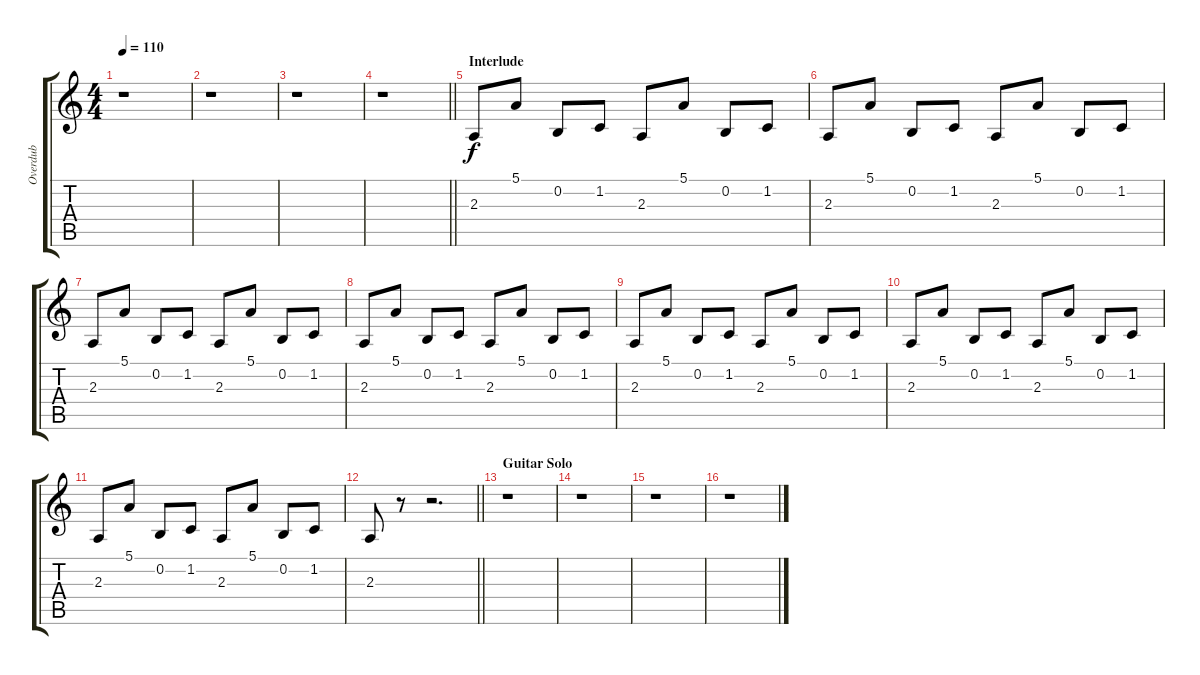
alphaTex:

\track ("Overdub" "Overdub") {instrument vibraphone}
\staff {score tabs}
\tuning (E4 B3 G3 D3 A2 E2) {hide}
\ts (4 4)
\tempo 110
\clef g2
\ks aminor
r.1{dy f} |
r.1 |
r.1 |
\barLineRight lightlight
r.1 |
\section ("" "Interlude")
2.3.8 5.1.8 0.2.8 1.2.8 2.3.8 5.1.8 0.2.8 1.2.8 |
2.3.8 5.1.8 0.2.8 1.2.8 2.3.8 5.1.8 0.2.8 1.2.8 |
2.3.8 5.1.8 0.2.8 1.2.8 2.3.8 5.1.8 0.2.8 1.2.8 |
2.3.8 5.1.8 0.2.8 1.2.8 2.3.8 5.1.8 0.2.8 1.2.8 |
2.3.8 5.1.8 0.2.8 1.2.8 2.3.8 5.1.8 0.2.8 1.2.8 |
2.3.8 5.1.8 0.2.8 1.2.8 2.3.8 5.1.8 0.2.8 1.2.8 |
2.3.8 5.1.8 0.2.8 1.2.8 2.3.8 5.1.8 0.2.8 1.2.8 |
\barLineRight lightlight
2.3.8 r.8 r.2{d} |
\section ("" "Guitar Solo")
r.1 |
r.1 |
r.1 |
r.1
